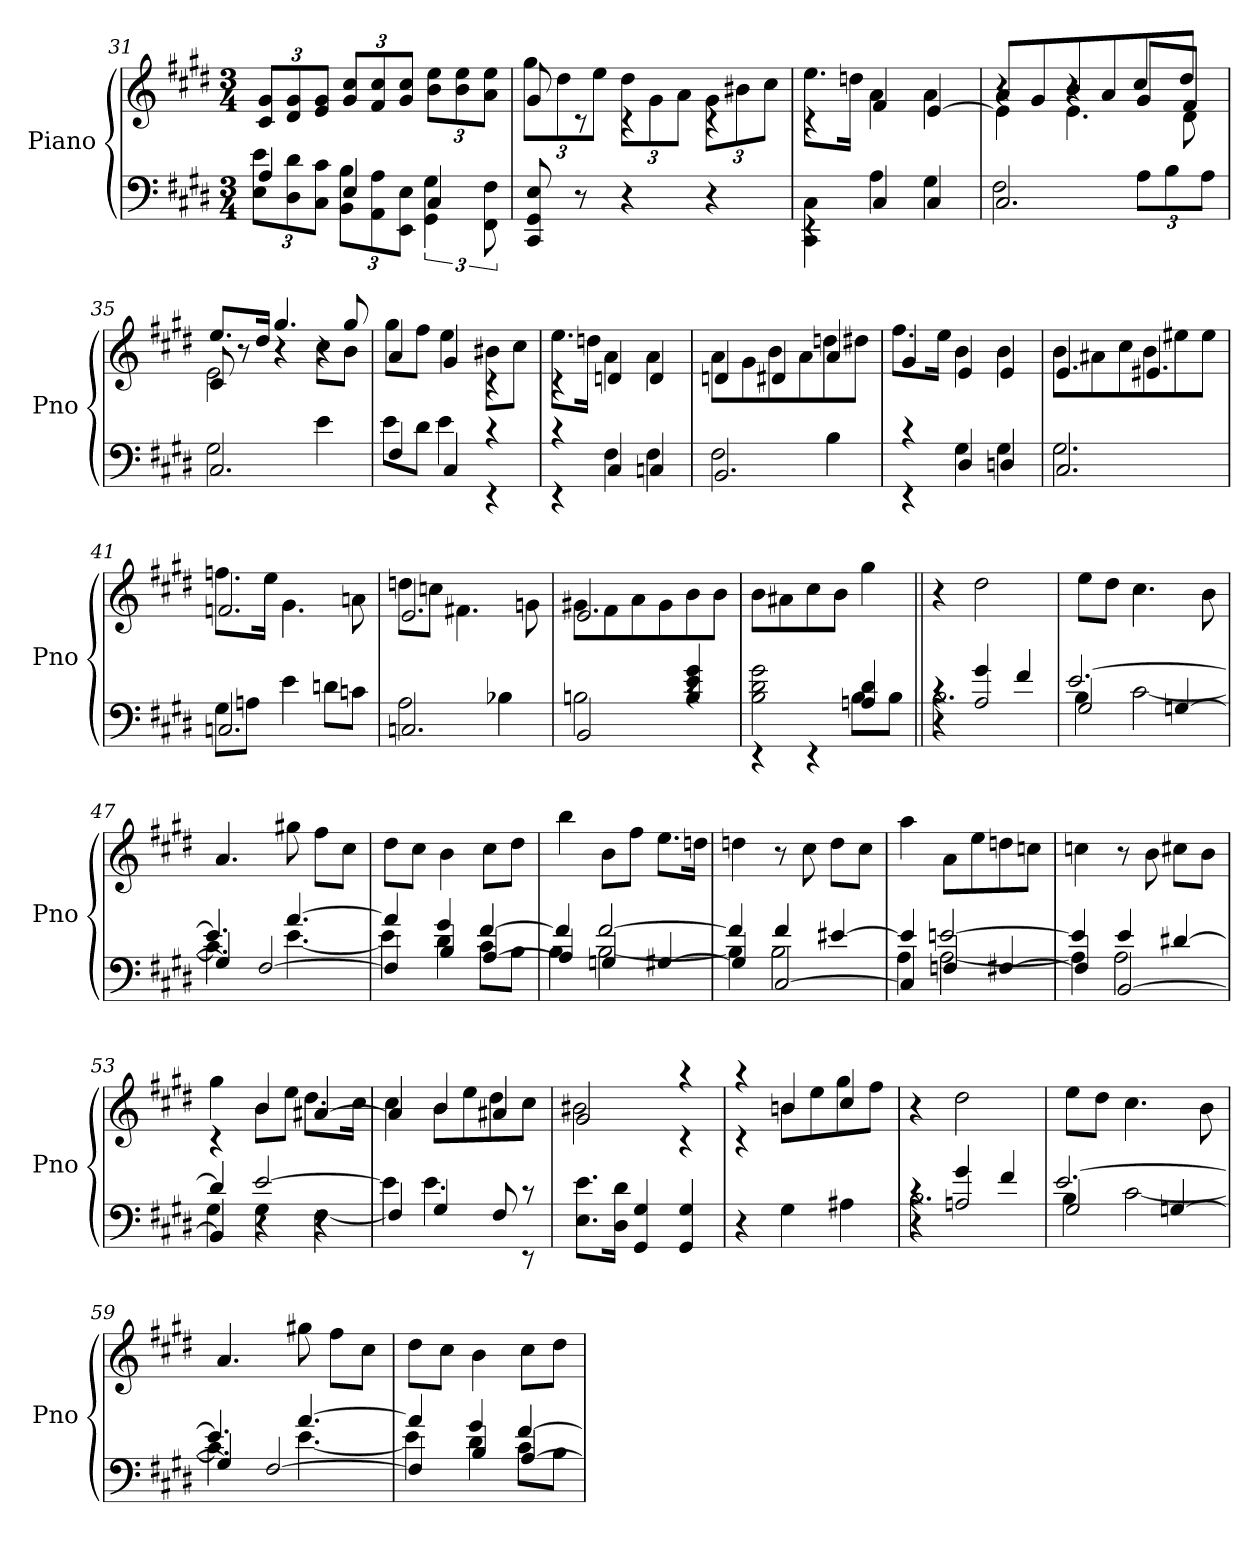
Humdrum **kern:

**kern	**kern
*part1	*part1
*staff2	*staff1
*I"Piano	*
*I'Pno	*
*clefF4	*clefG2
*k[f#c#g#d#]	*k[f#c#g#d#]
*c#:	*c#:
*M3/4	*M3/4
=31	=31
*^	*
4A	12E 12eL	12c# 12g#L
.	12D# 12d#	12d# 12g#
.	12C# 12c#J	12e 12g#J
4E	12BB 12BL	12g# 12cc#L
.	12AA 12A	12f# 12cc#
.	12EE 12EJ	12g# 12cc#J
4C#	6GG# 6G#	12b 12eeL
.	.	12b 12ee
.	12FF# 12F#	12a 12eeJ
*v	*v	*
=32	=32
*	*^
8CC# 8GG# 8E	8g#	12gg#L
.	.	12dd#
8r	8rc	.
.	.	12eeJ
4r	4rc	12dd#L
.	.	12g#
.	.	12aJ
4r	4rc	12g#L
.	.	12b#X
.	.	12cc#J
=33	=33	=33
*^	*	*
4rEE	4CC# 4C#	4rc	8.eeL
.	.	.	16ddnJk
4C#	4A	4f#	4a
4C#	4G#	[4e	4a
=34	=34	=34	=34
*	*	*	*^
2.C#	2F#	4r	4e]	8aL
.	.	.	.	8g#
.	.	4r	4.e	8b
.	.	.	.	8a
.	12AL	8g#L	.	8cc#
.	12B	.	.	.
.	.	8f#J	8d#	8dd#J
.	12AJ	.	.	.
=35	=35	=35	=35	=35
2.C#	2G#	8c#	2e	8.eeL
.	.	8r	.	.
.	.	.	.	16dd#Jk
.	.	4r	.	4.gg#
.	4e	4r	8cc#L	.
.	.	.	8bJ	8gg#
*	*	*	*v	*v
=36	=36	=36	=36
4F#	8eL	4a	8gg#L
.	8d#J	.	8ff#J
4C#	4e	4g#	4ee
4rEE	4rc	4rc	8b#XL
.	.	.	8cc#J
=37	=37	=37	=37
4rEE	4rc	4rc	8.eeL
.	.	.	16ddnJk
4C#	4F#	4dn	4a
4Cn	4F#	4d	4a
=38	=38	=38	=38
2.BB	2F#	4dn	8aL
.	.	.	8g#
.	.	4d#X	8b
.	.	.	8a
.	4B	4a	8ddn
.	.	.	8dd#XJ
=39	=39	=39	=39
4rEE	4rc	4g#	8.ff#L
.	.	.	16eeJk
4D#	4G#	4e	4b
4Dn	4G#	4e	4b
=40	=40	=40	=40
2.C#	2.G#	4.e	8bL
.	.	.	8a#X
.	.	.	8cc#
.	.	4.e#X	8b
.	.	.	8ee#X
.	.	.	8ee#J
=41	=41	=41	=41
2.Cn	8G#L	2.fn	8.ffnL
.	8AnJ	.	.
.	.	.	16eeJk
.	4e	.	4.g#
.	8dnL	.	.
.	8cnJ	.	8an
=42	=42	=42	=42
2.Cn	2A	2.e	8ddnL
.	.	.	8ccnJ
.	.	.	4.f#X
.	4B-X	.	.
.	.	.	8gn
=43	=43	=43	=43
2BB	2Bn	2.e	8g#XL
.	.	.	8f#
.	.	.	8a
.	.	.	8g#
4B 4e 4g#	4rc	.	8b
.	.	.	8bJ
*	*	*v	*v
=44	=44	=44
4rEE	2B 2d# 2g#	8bL
.	.	8a#X
4rEE	.	8cc#
.	.	8bJ
4An 4d#	8BL	4gg#
.	8BJ	.
=45||	=45||	=45||
*	*^	*
4r	2.B	4rc	4r
2A	.	4g#	2dd#
.	.	4f#	.
=46	=46	=46	=46
2G#	4B	[2.e	8eeL
.	.	.	8dd#J
.	[2c#	.	4.cc#
[4Gn	.	.	.
.	.	.	8b
=47	=47	=47	=47
4G]	4.c#]	4.e]	4.a
[2F#	.	.	.
.	[4.e	[4.a	8gg#X
.	.	.	8ff#L
.	.	.	8cc#J
=48	=48	=48	=48
4F#]	4e]	4a]	8dd#L
.	.	.	8cc#J
4B	4d#	4g#	4b
[4A	8c#L	[4f#	8cc#L
.	8BJ	.	8dd#J
=49	=49	=49	=49
4A]	4B	4f#]	4bb
4Gn	[2B	[2f#	8bL
.	.	.	8ff#J
[4G#X	.	.	8.eeL
.	.	.	16ddnJk
=50	=50	=50	=50
4G#]	4B]	4f#]	4ddn
[2C#	2B	4f#	8r
.	.	.	8cc#
.	.	[4e#X	8ddL
.	.	.	8cc#J
=51	=51	=51	=51
4C#]	4A	4e#]	4aa
4Fn	[2A	[2en	8aL
.	.	.	8ee
[4F#X	.	.	8ddn
.	.	.	8ccnJ
=52	=52	=52	=52
4F#]	4A]	4e]	4ccn
[2BB	2A	4e	8r
.	.	.	8b
.	.	[4d#X	8cc#XL
.	.	.	8bJ
=53	=53	=53	=53
*	*	*	*^
4BB]	4G#	4d#]	4rc	4gg#
4r	4G#	[2e	4b	8bL
.	.	.	.	8eeJ
4r	[4F#	.	[4a#X	8.dd#L
.	.	.	.	16cc#Jk
*	*v	*v	*	*
=54	=54	=54	=54
4F#]	4e]	4a#]	4cc#
4G#	4.e	4b	8bL
.	.	.	8ee
8F#	.	4a#X	8dd#
8rEE	8rc	.	8cc#J
*v	*v	*	*
=55	=55	=55
8.E 8.eL	2g#	2b#X
16D# 16d#Jk	.	.
4GG# 4G#	.	.
4GG# 4G#	4rc	4raa
=56	=56	=56
4r	4rc	4raa
4G#	4b	8bnL
.	.	8ee
4A#X	4cc#	8gg#
.	.	8ff#J
*	*v	*v
=57	=57
*^	*
*	*^	*
4r	2.B	4rc	4r
2An	.	4g#	2dd#
.	.	4f#	.
=58	=58	=58	=58
2G#	4B	[2.e	8eeL
.	.	.	8dd#J
.	[2c#	.	4.cc#
[4Gn	.	.	.
.	.	.	8b
=59	=59	=59	=59
4G]	4.c#]	4.e]	4.a
[2F#	.	.	.
.	[4.e	[4.a	8gg#X
.	.	.	8ff#L
.	.	.	8cc#J
=60	=60	=60	=60
4F#]	4e]	4a]	8dd#L
.	.	.	8cc#J
4B	4d#	4g#	4b
[4A	8c#L	[4f#	8cc#L
.	8BJ	.	8dd#J
*v	*v	*v	*
=	=
*-	*-
